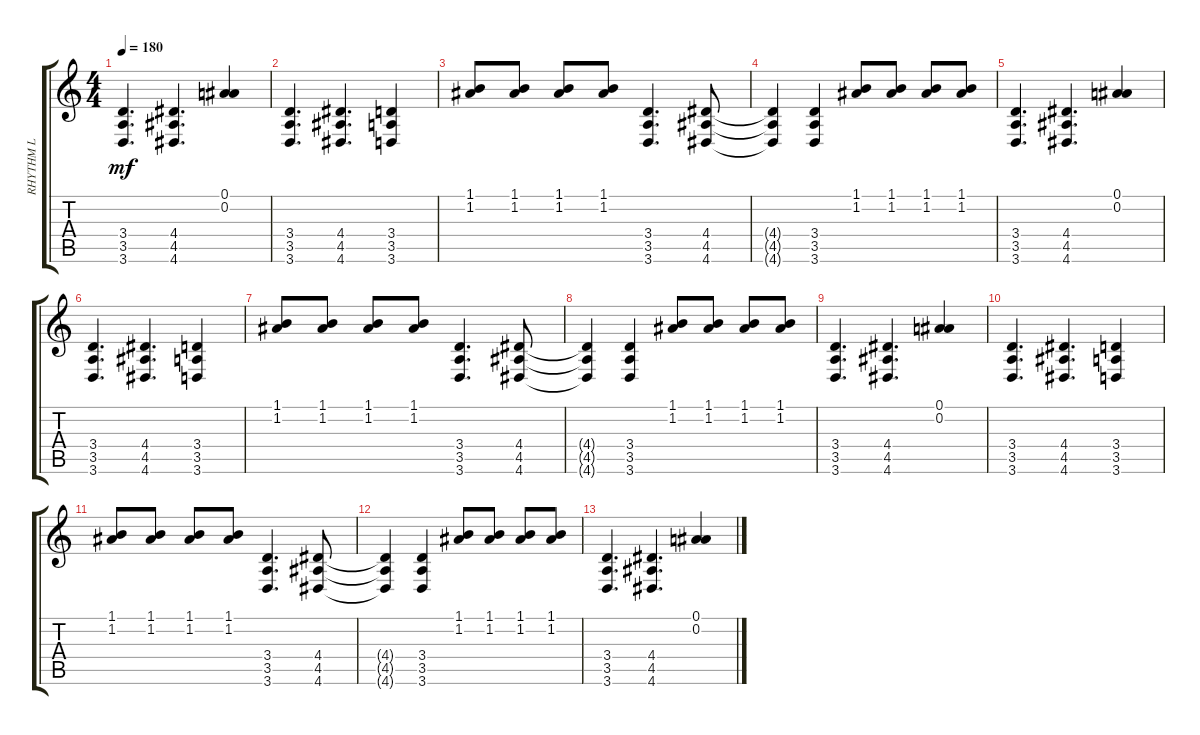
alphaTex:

\track ("RHYTHM L" "RHYTHM L") {instrument distortionguitar}
\staff {score tabs}
\tuning (Bb3 A3 E3 B2 Gb2 B1) {hide}
\ts (4 4)
\tempo 180
\clef g2
\ks c
(3.4 3.5 3.6).4{d dy mf} (4.4 4.5 4.6).4{d} (0.1 0.2).4 |
(3.4 3.5 3.6).4{d} (4.4 4.5 4.6).4{d} (3.4 3.5 3.6).4 |
(1.1 1.2).8 (1.1 1.2).8 (1.1 1.2).8 (1.1 1.2).8 (3.4 3.5 3.6).4{d} (4.4 4.5 4.6).8 |
(4.4{t} 4.5{t} 4.6{t}).4 (3.4 3.5 3.6).4 (1.1 1.2).8 (1.1 1.2).8 (1.1 1.2).8 (1.1 1.2).8 |
(3.4 3.5 3.6).4{d} (4.4 4.5 4.6).4{d} (0.1 0.2).4 |
(3.4 3.5 3.6).4{d} (4.4 4.5 4.6).4{d} (3.4 3.5 3.6).4 |
(1.1 1.2).8 (1.1 1.2).8 (1.1 1.2).8 (1.1 1.2).8 (3.4 3.5 3.6).4{d} (4.4 4.5 4.6).8 |
(4.4{t} 4.5{t} 4.6{t}).4 (3.4 3.5 3.6).4 (1.1 1.2).8 (1.1 1.2).8 (1.1 1.2).8 (1.1 1.2).8 |
(3.4 3.5 3.6).4{d} (4.4 4.5 4.6).4{d} (0.1 0.2).4 |
(3.4 3.5 3.6).4{d} (4.4 4.5 4.6).4{d} (3.4 3.5 3.6).4 |
(1.1 1.2).8 (1.1 1.2).8 (1.1 1.2).8 (1.1 1.2).8 (3.4 3.5 3.6).4{d} (4.4 4.5 4.6).8 |
(4.4{t} 4.5{t} 4.6{t}).4 (3.4 3.5 3.6).4 (1.1 1.2).8 (1.1 1.2).8 (1.1 1.2).8 (1.1 1.2).8 |
(3.4 3.5 3.6).4{d} (4.4 4.5 4.6).4{d} (0.1 0.2).4
